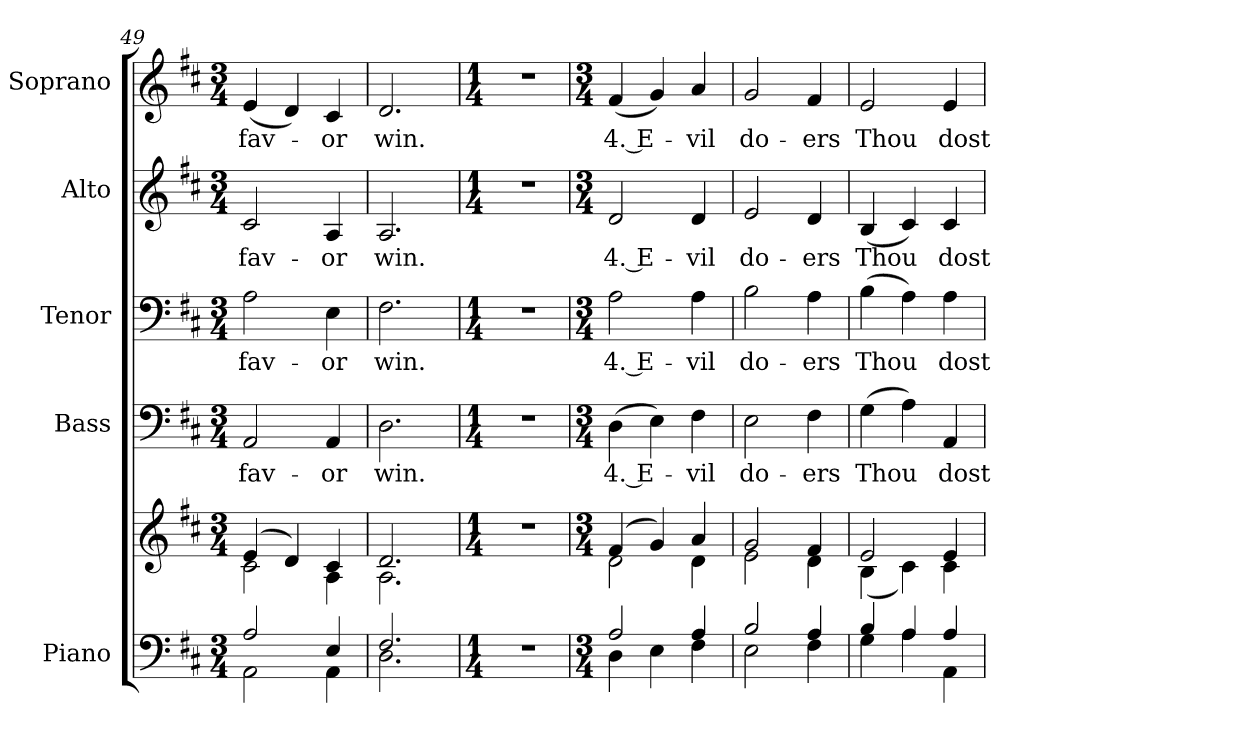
**kern	**kern	**kern	**text	**kern	**text	**kern	**text	**kern	**text
*part5	*part5	*part4	*part4	*part3	*part3	*part2	*part2	*part1	*part1
*staff6	*staff5	*staff4	*staff4	*staff3	*staff3	*staff2	*staff2	*staff1	*staff1
*I"Piano	*	*I"Bass	*	*I"Tenor	*	*I"Alto	*	*I"Soprano	*
*I'Pno.	*	*I'B.	*	*	*	*I'A.	*	*I'S.	*
*clefF4	*clefG2	*clefF4	*	*clefF4	*	*clefG2	*	*clefG2	*
*k[f#c#]	*k[f#c#]	*k[f#c#]	*	*k[f#c#]	*	*k[f#c#]	*	*k[f#c#]	*
*D:	*D:	*D:	*	*D:	*	*D:	*	*D:	*
*M3/4	*M3/4	*M3/4	*	*M3/4	*	*M3/4	*	*M3/4	*
=49	=49	=49	=49	=49	=49	=49	=49	=49	=49
*^	*^	*	*	*	*	*	*	*	*
!	!	!	!	!	!LO:LY:b:color=#000000	!	!	!	!	!	!
!	!	!	!	!	!	!	!LO:LY:b:color=#000000	!	!	!	!
!	!	!	!	!	!	!	!	!	!LO:LY:b:color=#000000	!	!
!	!	!	!	!	!	!	!	!	!	!	!LO:LY:b:color=#000000
2Ai/	2AAi\	(4ei/	2c#i\	2AAi/	fav-	2Ai\	fav-	2c#i/	fav-	(4ei/	fav-
.	.	4di/)	.	.	.	.	.	.	.	4di/)	.
!	!	!	!	!	!LO:LY:b:color=#000000	!	!	!	!	!	!
!	!	!	!	!	!	!	!LO:LY:b:color=#000000	!	!	!	!
!	!	!	!	!	!	!	!	!	!LO:LY:b:color=#000000	!	!
!	!	!	!	!	!	!	!	!	!	!	!LO:LY:b:color=#000000
4Ei/	4AAi\	4c#i/	4Ai\	4AAi/	-or	4Ei\	-or	4Ai/	-or	4c#i/	-or
!!LO:PB:g=z
=50	=50	=50	=50	=50	=50	=50	=50	=50	=50	=50	=50
!	!	!	!	!	!LO:LY:b:color=#000000	!	!	!	!	!	!
!	!	!	!	!	!	!	!LO:LY:b:color=#000000	!	!	!	!
!	!	!	!	!	!	!	!	!	!LO:LY:b:color=#000000	!	!
!	!	!	!	!	!	!	!	!	!	!	!LO:LY:b:color=#000000
2.F#i/	2.Di\	2.di/	2.Ai\	2.Di\	win.	2.F#i\	win.	2.Ai/	win.	2.di/	win.
*v	*v	*	*	*	*	*	*	*	*	*	*
*	*v	*v	*	*	*	*	*	*	*	*
=51	=51	=51	=51	=51	=51	=51	=51	=51	=51
*M1/4	*M1/4	*M1/4	*	*M1/4	*	*M1/4	*	*M1/4	*
*^	*^	*	*	*	*	*	*	*	*
!LO:N:vis=1	!	!LO:N:vis=1	!	!LO:N:vis=1	!	!LO:N:vis=1	!	!LO:N:vis=1	!	!LO:N:vis=1	!
*v	*v	*	*	*	*	*	*	*	*	*	*
*	*v	*v	*	*	*	*	*	*	*	*
4r	4r	4r	.	4r	.	4r	.	4r	.
=52	=52	=52	=52	=52	=52	=52	=52	=52	=52
*M3/4	*M3/4	*M3/4	*	*M3/4	*	*M3/4	*	*M3/4	*
*^	*^	*	*	*	*	*	*	*	*
!	!	!	!	!	!LO:LY:b:color=#000000	!	!	!	!	!	!
!	!	!	!	!	!	!	!LO:LY:b:color=#000000	!	!	!	!
!	!	!	!	!	!	!	!	!	!LO:LY:b:color=#000000	!	!
!	!	!	!	!	!	!	!	!	!	!	!LO:LY:b:color=#000000
2Ai/	4Di\	(4f#i/	2di\	(4Di\	4. E-	2Ai\	4. E-	2di/	4. E-	(4f#i/	4. E-
.	4Ei\	4gi/)	.	4Ei\)	.	.	.	.	.	4gi/)	.
!	!	!	!	!	!LO:LY:b:color=#000000	!	!	!	!	!	!
!	!	!	!	!	!	!	!LO:LY:b:color=#000000	!	!	!	!
!	!	!	!	!	!	!	!	!	!LO:LY:b:color=#000000	!	!
!	!	!	!	!	!	!	!	!	!	!	!LO:LY:b:color=#000000
4Ai/	4F#i\	4ai/	4di\	4F#i\	-vil	4Ai\	-vil	4di/	-vil	4ai/	-vil
=53	=53	=53	=53	=53	=53	=53	=53	=53	=53	=53	=53
!	!	!	!	!	!LO:LY:b:color=#000000	!	!	!	!	!	!
!	!	!	!	!	!	!	!LO:LY:b:color=#000000	!	!	!	!
!	!	!	!	!	!	!	!	!	!LO:LY:b:color=#000000	!	!
!	!	!	!	!	!	!	!	!	!	!	!LO:LY:b:color=#000000
2Bi/	2Ei\	2gi/	2ei\	2Ei\	do-	2Bi\	do-	2ei/	do-	2gi/	do-
!	!	!	!	!	!LO:LY:b:color=#000000	!	!	!	!	!	!
!	!	!	!	!	!	!	!LO:LY:b:color=#000000	!	!	!	!
!	!	!	!	!	!	!	!	!	!LO:LY:b:color=#000000	!	!
!	!	!	!	!	!	!	!	!	!	!	!LO:LY:b:color=#000000
4Ai/	4F#i\	4f#i/	4di\	4F#i\	-ers	4Ai\	-ers	4di/	-ers	4f#i/	-ers
=54	=54	=54	=54	=54	=54	=54	=54	=54	=54	=54	=54
!	!	!	!	!	!LO:LY:b:color=#000000	!	!	!	!	!	!
!	!	!	!	!	!	!	!LO:LY:b:color=#000000	!	!	!	!
!	!	!	!	!	!	!	!	!	!LO:LY:b:color=#000000	!	!
!	!	!	!	!	!	!	!	!	!	!	!LO:LY:b:color=#000000
4Bi/	4Gi\	2ei/	(4Bi\	(4Gi\	Thou	(4Bi\	Thou	(4Bi/	Thou	2ei/	Thou
4Ai/	4Ai\	.	4c#i\)	4Ai\)	.	4Ai\)	.	4c#i/)	.	.	.
!	!	!	!	!	!LO:LY:b:color=#000000	!	!	!	!	!	!
!	!	!	!	!	!	!	!LO:LY:b:color=#000000	!	!	!	!
!	!	!	!	!	!	!	!	!	!LO:LY:b:color=#000000	!	!
!	!	!	!	!	!	!	!	!	!	!	!LO:LY:b:color=#000000
4Ai/	4AAi\	4ei/	4c#i\	4AAi/	dost	4Ai\	dost	4c#i/	dost	4ei/	dost
*v	*v	*	*	*	*	*	*	*	*	*	*
*	*v	*v	*	*	*	*	*	*	*	*
=	=	=	=	=	=	=	=	=	=
*-	*-	*-	*-	*-	*-	*-	*-	*-	*-
